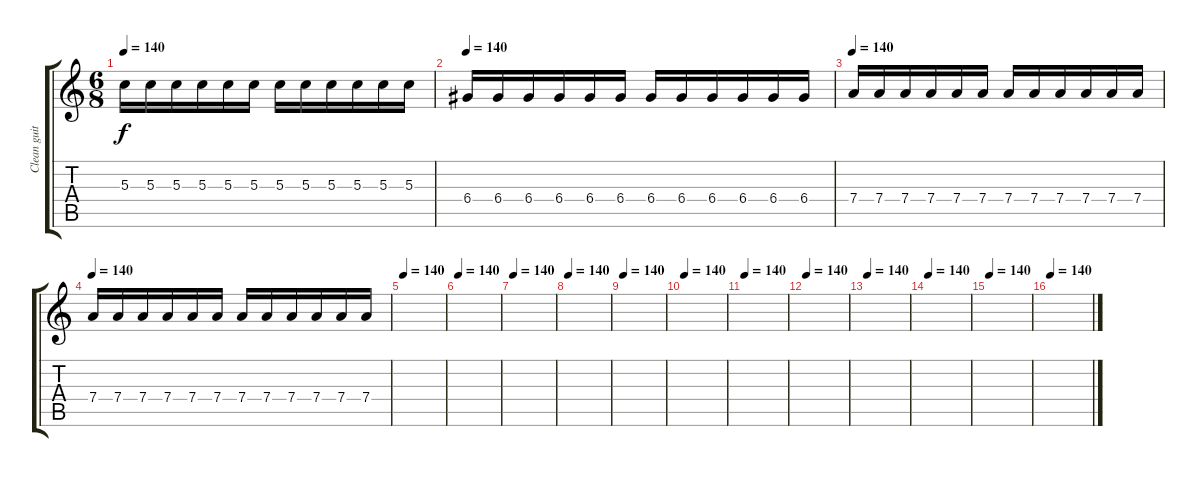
\track ("Clean guitar" "Clean guit") {instrument electricguitarclean}
\staff {score tabs}
\tuning (E4 B3 G3 D3 A2 E2) {hide}
\ts (6 8)
\tempo 140
\clef g2
\ks c
5.3.16{dy f} 5.3.16 5.3.16 5.3.16 5.3.16 5.3.16 5.3.16 5.3.16 5.3.16 5.3.16 5.3.16 5.3.16 |
\tempo 140
6.4.16 6.4.16 6.4.16 6.4.16 6.4.16 6.4.16 6.4.16 6.4.16 6.4.16 6.4.16 6.4.16 6.4.16 |
\tempo 140
7.4.16 7.4.16 7.4.16 7.4.16 7.4.16 7.4.16 7.4.16 7.4.16 7.4.16 7.4.16 7.4.16 7.4.16 |
\tempo 140
7.4.16 7.4.16 7.4.16 7.4.16 7.4.16 7.4.16 7.4.16 7.4.16 7.4.16 7.4.16 7.4.16 7.4.16 |
\tempo 140
|
\tempo 140
|
\tempo 140
|
\tempo 140
|
\tempo 140
|
\tempo 140
|
\tempo 140
|
\tempo 140
|
\tempo 140
|
\tempo 140
|
\tempo 140
|
\tempo 140
